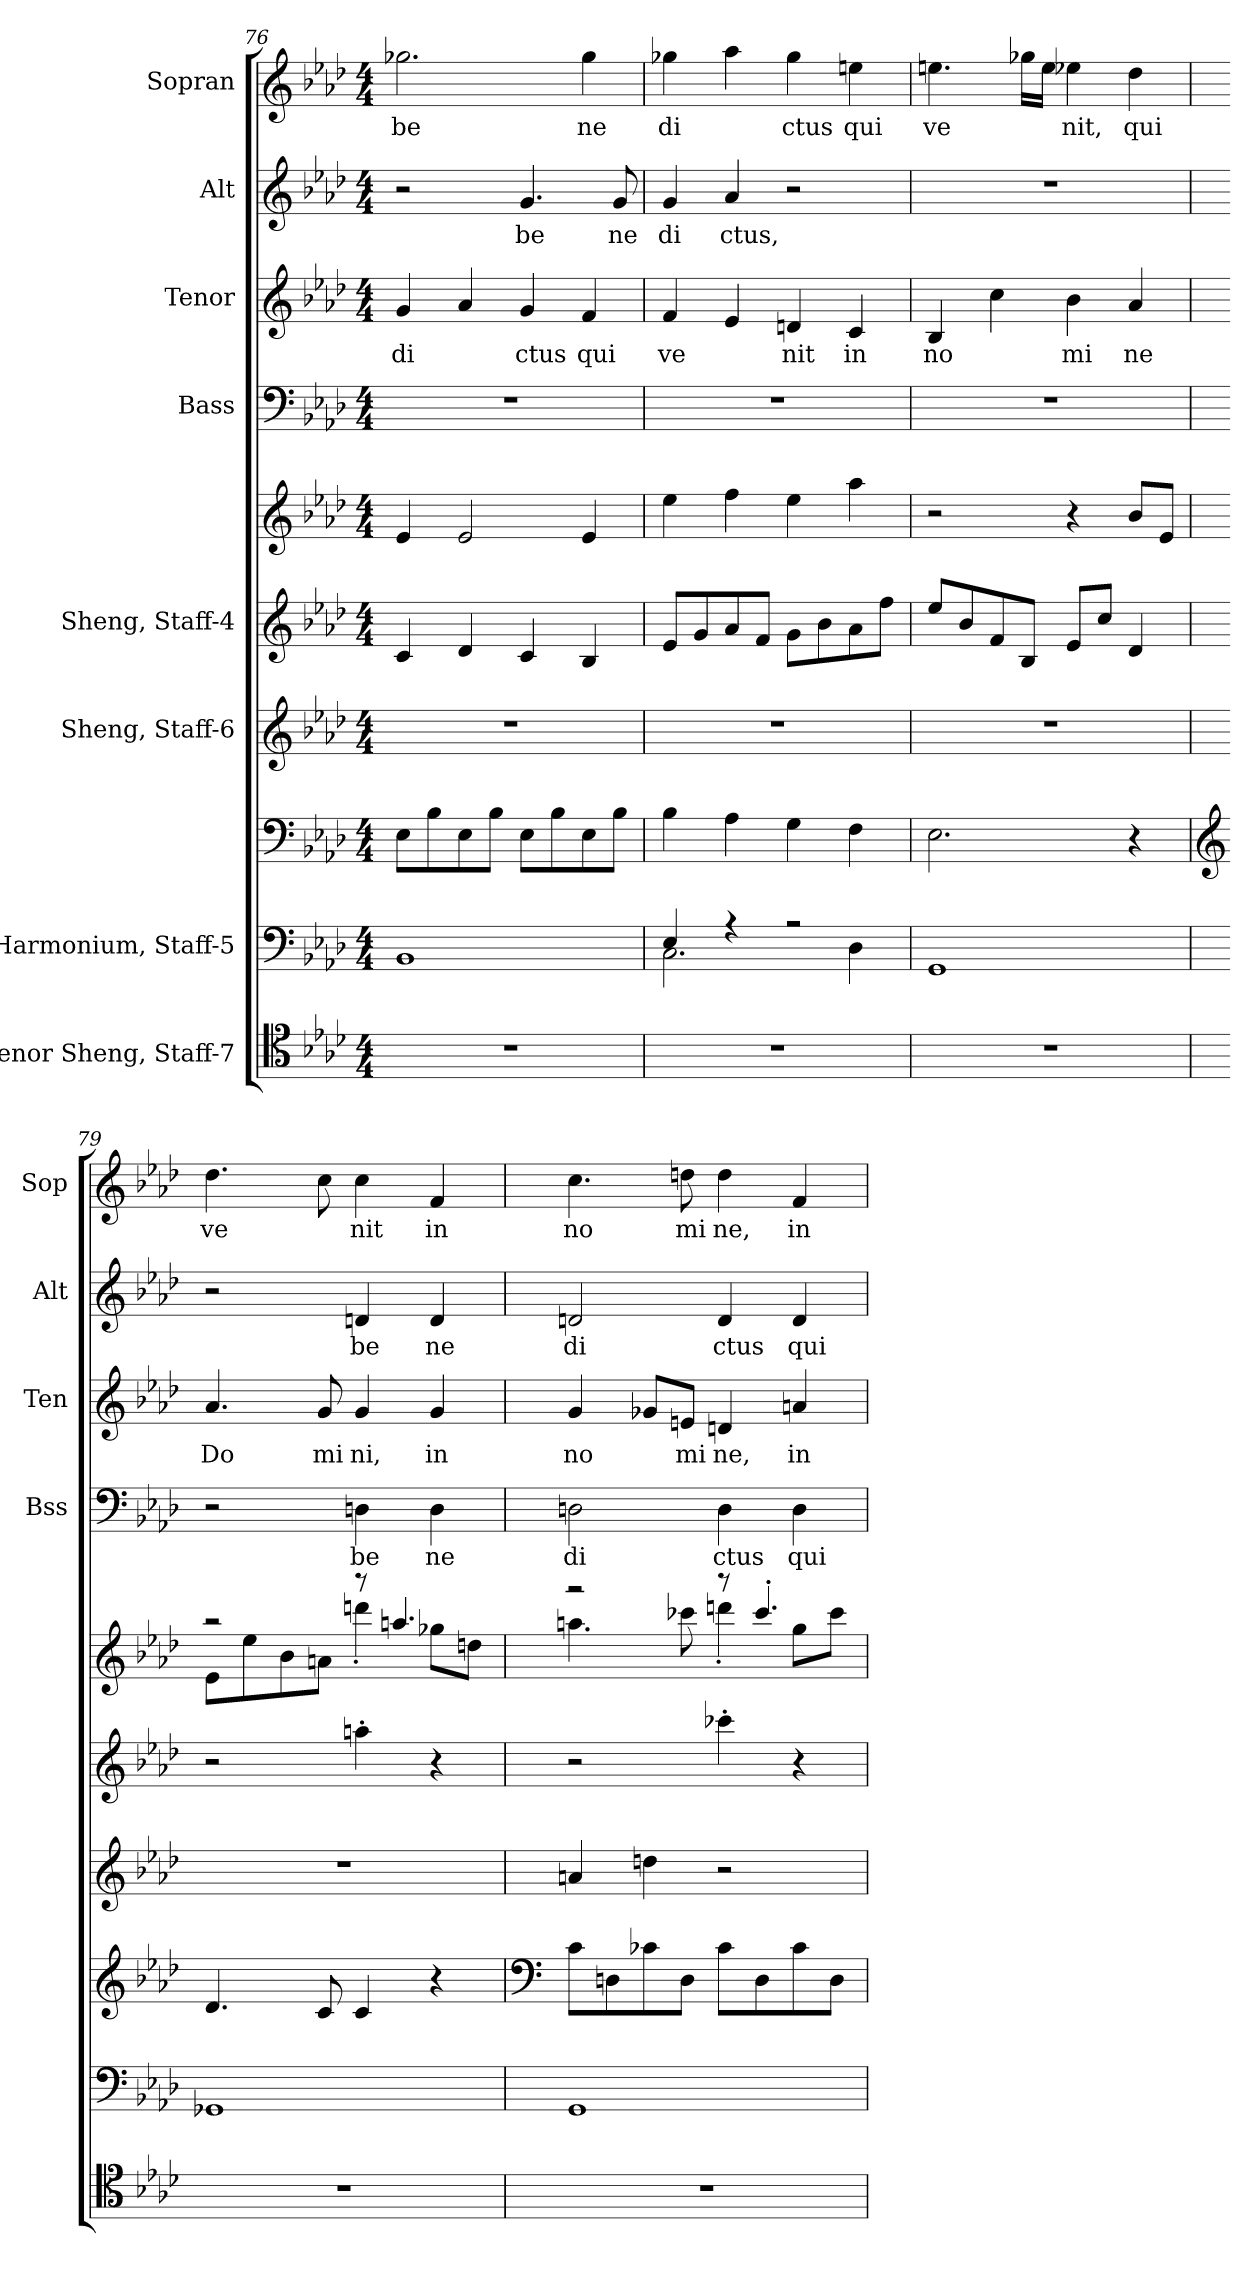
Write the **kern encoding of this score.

**kern	**kern	**kern	**kern	**kern	**kern	**kern	**text	**kern	**text	**kern	**text	**kern	**text
*part8	*part7	*part7	*part6	*part5	*part5	*part4	*part4	*part3	*part3	*part2	*part2	*part1	*part1
*staff10	*staff9	*staff8	*staff7	*staff6	*staff5	*staff4	*staff4	*staff3	*staff3	*staff2	*staff2	*staff1	*staff1
*I"Tenor Sheng, Staff-7	*I"Harmonium, Staff-5	*	*I"Sheng, Staff-6	*I"Sheng, Staff-4	*	*I"Bass	*	*I"Tenor	*	*I"Alt	*	*I"Sopran	*
*	*	*	*	*	*	*I'Bss	*	*I'Ten	*	*I'Alt	*	*I'Sop	*
*clefC4	*clefF4	*clefF4	*clefG2	*clefG2	*clefG2	*clefF4	*	*clefG2	*	*clefG2	*	*clefG2	*
*	*	*	*	*	*	*	*	*ITrd4c7	*	*	*	*ITrd2c3	*
*k[b-e-a-d-]	*k[b-e-a-d-]	*k[b-e-a-d-]	*k[b-e-a-d-]	*k[b-e-a-d-]	*k[b-e-a-d-]	*k[b-e-a-d-]	*	*k[b-e-a-d-g-]	*	*k[b-e-a-d-]	*	*k[b-]	*
*M4/4	*M4/4	*M4/4	*M4/4	*M4/4	*M4/4	*M4/4	*	*M4/4	*	*M4/4	*	*M4/4	*
=76	=76	=76	=76	=76	=76	=76	=76	=76	=76	=76	=76	=76	=76
1r	1BB-	8E-\L	1r	4c/	4e-/	1r	.	4c/	di	2r	.	2.ee-X\	be
.	.	8B-\	.	.	.	.	.	.	.	.	.	.	.
.	.	8E-\	.	4d-/	2e-/	.	.	4d-/	.	.	.	.	.
.	.	8B-\J	.	.	.	.	.	.	.	.	.	.	.
.	.	8E-\L	.	4c/	.	.	.	4c/	ctus	4.g/	be	.	.
.	.	8B-\	.	.	.	.	.	.	.	.	.	.	.
.	.	8E-\	.	4B-/	4e-/	.	.	4B-/	qui	.	.	4ee-\	ne
.	.	8B-\J	.	.	.	.	.	.	.	8g/	ne	.	.
=77	=77	=77	=77	=77	=77	=77	=77	=77	=77	=77	=77	=77	=77
*	*^	*	*	*	*	*	*	*	*	*	*	*	*
1r	4E-/	2.C\	4B-\	1r	8e-/L	4ee-\	1r	.	4B-/	ve	4g/	di	4ee-X\	di
.	.	.	.	.	8g/	.	.	.	.	.	.	.	.	.
.	4r	.	4A-\	.	8a-/	4ff\	.	.	4A-/	.	4a-/	ctus,	4ff\	.
.	.	.	.	.	8f/J	.	.	.	.	.	.	.	.	.
.	2r	.	4G\	.	8g\L	4ee-\	.	.	4Gn/	nit	2r	.	4ee-\	ctus
.	.	.	.	.	8b-\	.	.	.	.	.	.	.	.	.
.	.	4D-\	4F\	.	8a-\	4aa-\	.	.	4F/	in	.	.	4cc#X\	qui
.	.	.	.	.	8ff\J	.	.	.	.	.	.	.	.	.
*	*v	*v	*	*	*	*	*	*	*	*	*	*	*	*
=78	=78	=78	=78	=78	=78	=78	=78	=78	=78	=78	=78	=78	=78
1r	1GG	2.E-\	1r	8ee-/L	2r	1r	.	4E-/	no	1r	.	4.cc#X\	ve
.	.	.	.	8b-/	.	.	.	.	.	.	.	.	.
.	.	.	.	8f/	.	.	.	4f\	.	.	.	.	.
.	.	.	.	8B-/J	.	.	.	.	.	.	.	16ee-X\LL	.
.	.	.	.	.	.	.	.	.	.	.	.	16cc#\JJ	.
.	.	.	.	8e-/L	4r	.	.	4e-\	mi	.	.	4ccn\	nit,
.	.	.	.	8cc/J	.	.	.	.	.	.	.	.	.
.	.	4r	.	4d-/	8b-/L	.	.	4d-/	ne	.	.	4b-\	qui
.	.	.	.	.	8e-/J	.	.	.	.	.	.	.	.
!!LO:PB:g=z
=79	=79	=79	=79	=79	=79	=79	=79	=79	=79	=79	=79	=79	=79
*	*	*clefG2	*	*	*	*	*	*	*	*	*	*	*
*	*	*	*	*	*^	*	*	*	*	*	*	*	*
1r	1GG-X	4.d-/	1r	2r	2r	8e-\L	2r	.	4.d-/	Do	2r	.	4.b-\	ve
.	.	.	.	.	.	8ee-\	.	.	.	.	.	.	.	.
.	.	.	.	.	.	8b-\	.	.	.	.	.	.	.	.
.	.	8c/	.	.	.	8an\J	.	.	8c/	mi	.	.	8a\	.
.	.	4c/	.	4aan'\	8r	4dddn'\	4Dn\	be	4c/	ni,	4dn/	be	4a\	nit
.	.	.	.	.	4.aan/	.	.	.	.	.	.	.	.	.
.	.	4r	.	4r	.	8gg-X\L	4D\	ne	4c/	in	4d/	ne	4d/	in
.	.	.	.	.	.	8ddn\J	.	.	.	.	.	.	.	.
=80	=80	=80	=80	=80	=80	=80	=80	=80	=80	=80	=80	=80	=80	=80
*	*	*clefF4	*	*	*	*	*	*	*	*	*	*	*	*
1r	1GG	8c\L	4an/	2r	2r	4.aan\	2Dn\	di	4c/	no	2dn/	di	4.a\	no
.	.	8Dn\	.	.	.	.	.	.	.	.	.	.	.	.
.	.	8c-X\	4ddn\	.	.	.	.	.	8c-X/L	.	.	.	.	.
.	.	8D\J	.	.	.	8ccc-X\	.	.	8An/J	mi	.	.	8bn\	mi
.	.	8c-\L	2r	4ccc-X'\	8r	4dddn'\	4D\	ctus	4Gn/	ne,	4d/	ctus	4b\	ne,
.	.	8D\	.	.	4.ccc-'/	.	.	.	.	.	.	.	.	.
.	.	8c-\	.	4r	.	8gg\L	4D\	qui	4dn/	in	4d/	qui	4d/	in
.	.	8D\J	.	.	.	8ccc-\J	.	.	.	.	.	.	.	.
*	*	*	*	*	*v	*v	*	*	*	*	*	*	*	*
=	=	=	=	=	=	=	=	=	=	=	=	=	=
*-	*-	*-	*-	*-	*-	*-	*-	*-	*-	*-	*-	*-	*-
